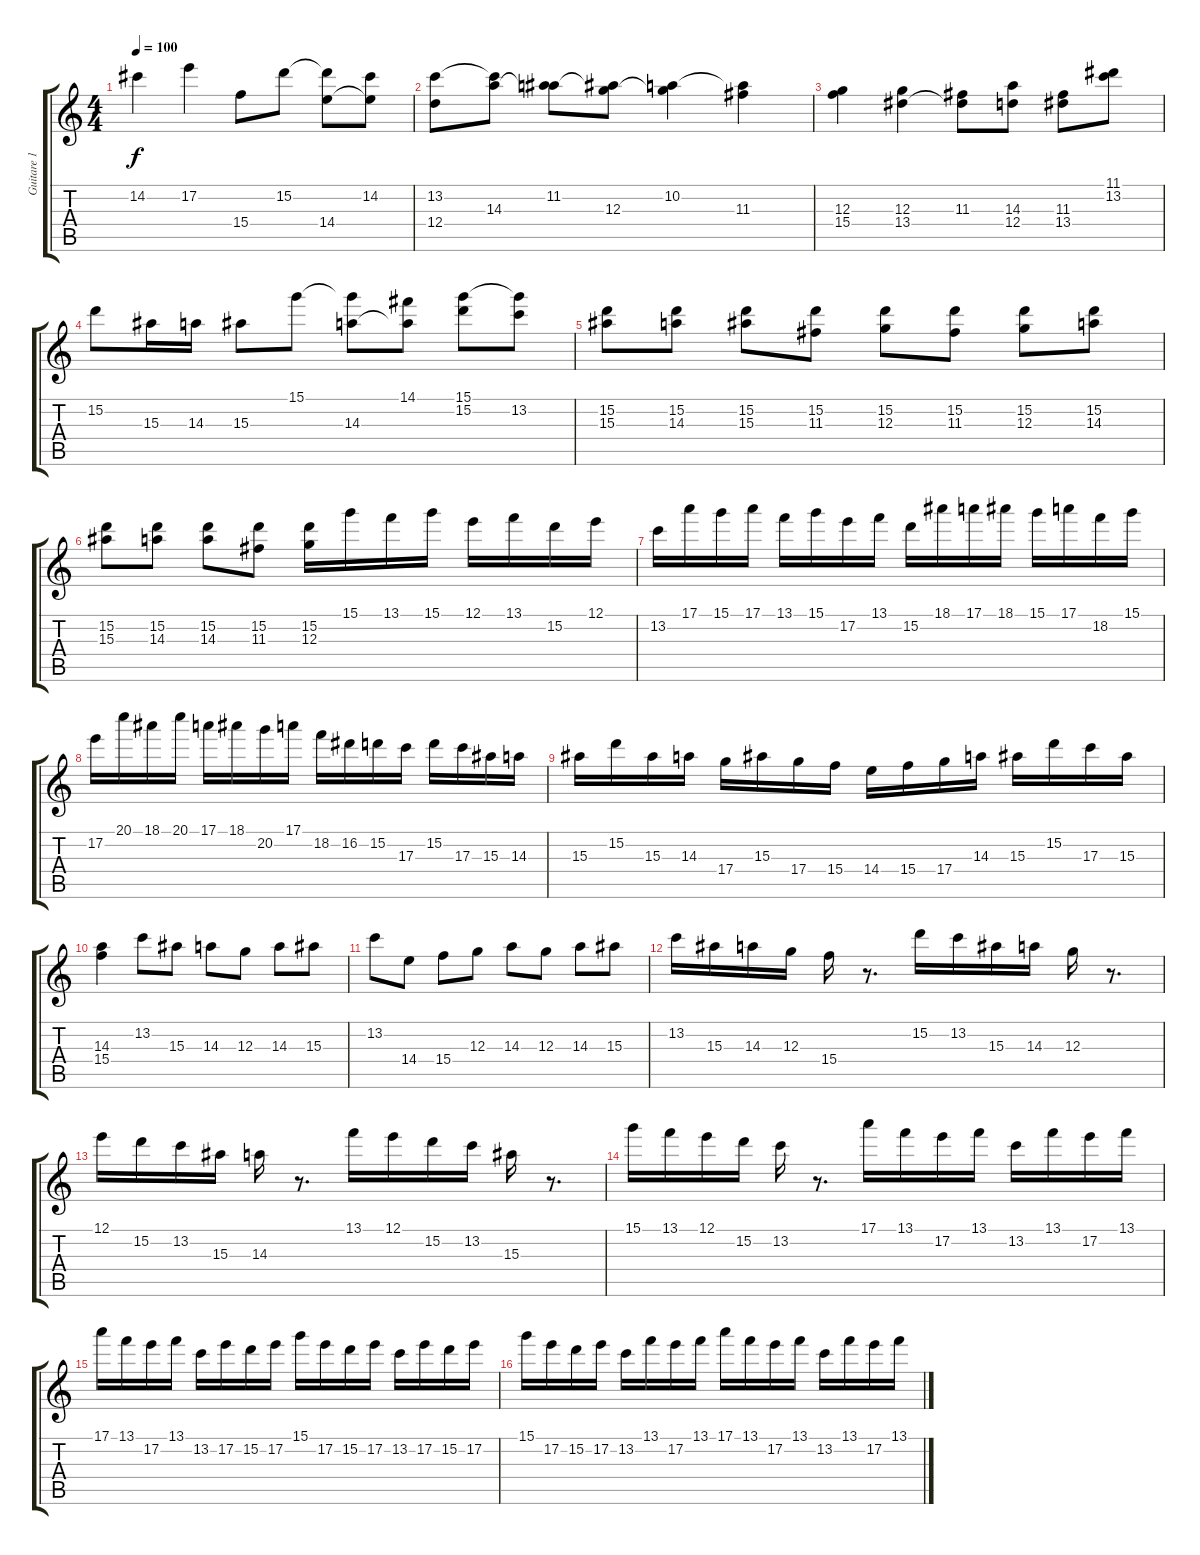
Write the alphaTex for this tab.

\track ("Guitare 1" "Guitare 1") {instrument distortionguitar}
\staff {score tabs}
\tuning (E4 B3 G3 D3 A2 E2) {hide}
\ts (4 4)
\tempo 100
\clef g2
\ks c
14.2.4{dy f} 17.2.4 15.4.8 15.2.8 (15.2{t} 14.4).8 (14.2 14.4{t}).8 |
(13.2 12.4).8 (13.2{t} 14.3).8 (11.2 14.3{t}).8 (11.2{t} 12.3).8 (10.2 12.3{t}).4 (10.2{t} 11.3).4 |
(12.3 15.4).4 (12.3 13.4).4 (11.3 13.4{t}).8 (14.3 12.4).8 (11.3 13.4).8 (11.1 13.2).8 |
15.2.8 15.3.16 14.3.16 15.3.8 15.1.8 (15.1{t} 14.3).8 (14.1 14.3{t}).8 (15.1 15.2).8 (15.1{t} 13.2).8 |
(15.2 15.3).8 (15.2 14.3).8 (15.2 15.3).8 (15.2 11.3).8 (15.2 12.3).8 (15.2 11.3).8 (15.2 12.3).8 (15.2 14.3).8 |
(15.2 15.3).8 (15.2 14.3).8 (15.2 14.3).8 (15.2 11.3).8 (15.2 12.3).16 15.1.16 13.1.16 15.1.16 12.1.16 13.1.16 15.2.16 12.1.16 |
13.2.16 17.1.16 15.1.16 17.1.16 13.1.16 15.1.16 17.2.16 13.1.16 15.2.16 18.1.16 17.1.16 18.1.16 15.1.16 17.1.16 18.2.16 15.1.16 |
17.2.16 20.1.16 18.1.16 20.1.16 17.1.16 18.1.16 20.2.16 17.1.16 18.2.16 16.2.16 15.2.16 17.3.16 15.2.16 17.3.16 15.3.16 14.3.16 |
15.3.16 15.2.16 15.3.16 14.3.16 17.4.16 15.3.16 17.4.16 15.4.16 14.4.16 15.4.16 17.4.16 14.3.16 15.3.16 15.2.16 17.3.16 15.3.16 |
(14.3 15.4).4 13.2.8 15.3.8 14.3.8 12.3.8 14.3.8 15.3.8 |
13.2.8 14.4.8 15.4.8 12.3.8 14.3.8 12.3.8 14.3.8 15.3.8 |
13.2.16 15.3.16 14.3.16 12.3.16 15.4.16 r.8{d} 15.2.16 13.2.16 15.3.16 14.3.16 12.3.16 r.8{d} |
12.1.16 15.2.16 13.2.16 15.3.16 14.3.16 r.8{d} 13.1.16 12.1.16 15.2.16 13.2.16 15.3.16 r.8{d} |
15.1.16 13.1.16 12.1.16 15.2.16 13.2.16 r.8{d} 17.1.16 13.1.16 17.2.16 13.1.16 13.2.16 13.1.16 17.2.16 13.1.16 |
17.1.16 13.1.16 17.2.16 13.1.16 13.2.16 17.2.16 15.2.16 17.2.16 15.1.16 17.2.16 15.2.16 17.2.16 13.2.16 17.2.16 15.2.16 17.2.16 |
15.1.16 17.2.16 15.2.16 17.2.16 13.2.16 13.1.16 17.2.16 13.1.16 17.1.16 13.1.16 17.2.16 13.1.16 13.2.16 13.1.16 17.2.16 13.1.16
